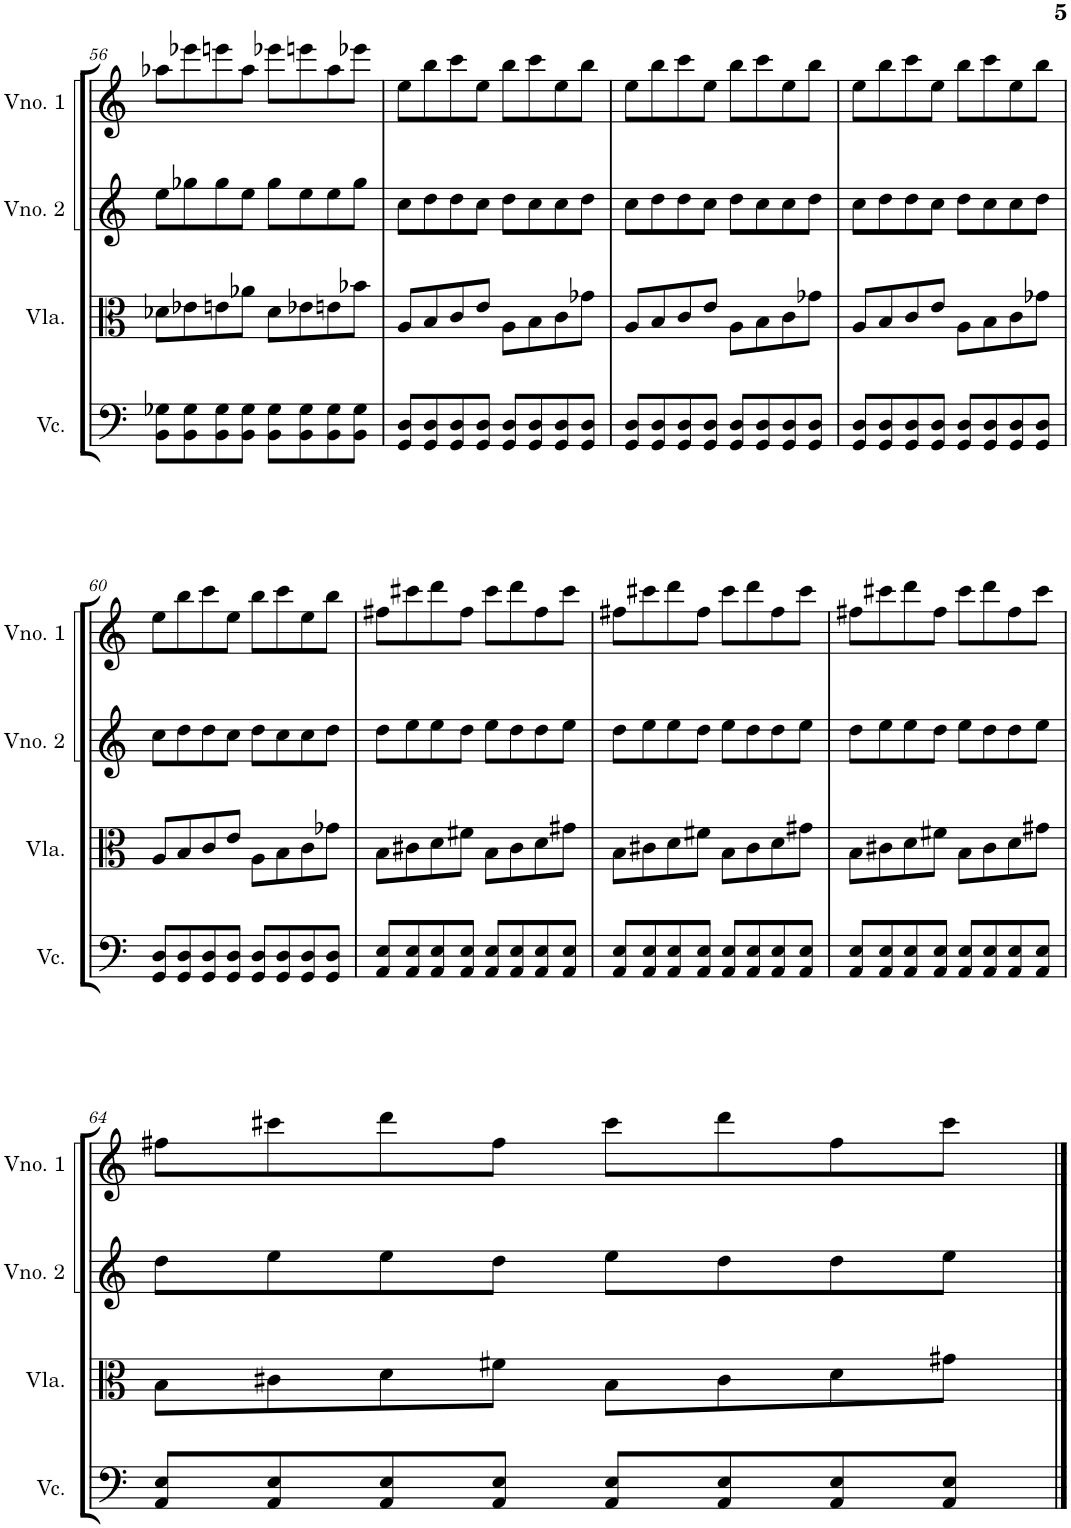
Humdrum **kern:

**kern	**kern	**kern	**kern
*part4	*part3	*part2	*part1
*staff4	*staff3	*staff2	*staff1
*I"Violoncelo	*I"Viola	*I"Violino 2	*I"Violino 1
*I'Vc.	*I'Vla.	*I'Vno. 2	*I'Vno. 1
!!LO:PB:g=z
*clefF4	*clefC3	*clefG2	*clefG2
*k[]	*k[]	*k[]	*k[]
*M4/4	*M4/4	*M4/4	*M4/4
=56	=56	=56	=56
8BB\ 8G-X\L	8d-X\L	8ee\L	8aa-X\L
8BB\ 8G-\	8e-X\	8gg-X\	8eee-X\
8BB\ 8G-\	8en\	8gg-\	8eeen\
8BB\ 8G-\J	8a-X\J	8ee\J	8aa-\J
8BB\ 8G-\L	8d-\L	8gg-\L	8eee-X\L
8BB\ 8G-\	8e-X\	8ee\	8eeen\
8BB\ 8G-\	8en\	8ee\	8aa-\
8BB\ 8G-\J	8b-X\J	8gg-\J	8eee-X\J
=57	=57	=57	=57
8GG/ 8D/L	8A/L	8cc\L	8ee\L
8GG/ 8D/	8B/	8dd\	8bb\
8GG/ 8D/	8c/	8dd\	8ccc\
8GG/ 8D/J	8e/J	8cc\J	8ee\J
8GG/ 8D/L	8A\L	8dd\L	8bb\L
8GG/ 8D/	8B\	8cc\	8ccc\
8GG/ 8D/	8c\	8cc\	8ee\
8GG/ 8D/J	8g-X\J	8dd\J	8bb\J
=58	=58	=58	=58
8GG/ 8D/L	8A/L	8cc\L	8ee\L
8GG/ 8D/	8B/	8dd\	8bb\
8GG/ 8D/	8c/	8dd\	8ccc\
8GG/ 8D/J	8e/J	8cc\J	8ee\J
8GG/ 8D/L	8A\L	8dd\L	8bb\L
8GG/ 8D/	8B\	8cc\	8ccc\
8GG/ 8D/	8c\	8cc\	8ee\
8GG/ 8D/J	8g-X\J	8dd\J	8bb\J
=59	=59	=59	=59
8GG/ 8D/L	8A/L	8cc\L	8ee\L
8GG/ 8D/	8B/	8dd\	8bb\
8GG/ 8D/	8c/	8dd\	8ccc\
8GG/ 8D/J	8e/J	8cc\J	8ee\J
8GG/ 8D/L	8A\L	8dd\L	8bb\L
8GG/ 8D/	8B\	8cc\	8ccc\
8GG/ 8D/	8c\	8cc\	8ee\
8GG/ 8D/J	8g-X\J	8dd\J	8bb\J
!!LO:LB:g=z
=60	=60	=60	=60
8GG/ 8D/L	8A/L	8cc\L	8ee\L
8GG/ 8D/	8B/	8dd\	8bb\
8GG/ 8D/	8c/	8dd\	8ccc\
8GG/ 8D/J	8e/J	8cc\J	8ee\J
8GG/ 8D/L	8A\L	8dd\L	8bb\L
8GG/ 8D/	8B\	8cc\	8ccc\
8GG/ 8D/	8c\	8cc\	8ee\
8GG/ 8D/J	8g-X\J	8dd\J	8bb\J
=61	=61	=61	=61
8AA/ 8E/L	8B\L	8dd\L	8ff#X\L
8AA/ 8E/	8c#X\	8ee\	8ccc#X\
8AA/ 8E/	8d\	8ee\	8ddd\
8AA/ 8E/J	8f#X\J	8dd\J	8ff#\J
8AA/ 8E/L	8B\L	8ee\L	8ccc#\L
8AA/ 8E/	8c#\	8dd\	8ddd\
8AA/ 8E/	8d\	8dd\	8ff#\
8AA/ 8E/J	8g#X\J	8ee\J	8ccc#\J
=62	=62	=62	=62
8AA/ 8E/L	8B\L	8dd\L	8ff#X\L
8AA/ 8E/	8c#X\	8ee\	8ccc#X\
8AA/ 8E/	8d\	8ee\	8ddd\
8AA/ 8E/J	8f#X\J	8dd\J	8ff#\J
8AA/ 8E/L	8B\L	8ee\L	8ccc#\L
8AA/ 8E/	8c#\	8dd\	8ddd\
8AA/ 8E/	8d\	8dd\	8ff#\
8AA/ 8E/J	8g#X\J	8ee\J	8ccc#\J
=63	=63	=63	=63
8AA/ 8E/L	8B\L	8dd\L	8ff#X\L
8AA/ 8E/	8c#X\	8ee\	8ccc#X\
8AA/ 8E/	8d\	8ee\	8ddd\
8AA/ 8E/J	8f#X\J	8dd\J	8ff#\J
8AA/ 8E/L	8B\L	8ee\L	8ccc#\L
8AA/ 8E/	8c#\	8dd\	8ddd\
8AA/ 8E/	8d\	8dd\	8ff#\
8AA/ 8E/J	8g#X\J	8ee\J	8ccc#\J
!!LO:LB:g=z
=64	=64	=64	=64
8AA/ 8E/L	8B\L	8dd\L	8ff#X\L
8AA/ 8E/	8c#X\	8ee\	8ccc#X\
8AA/ 8E/	8d\	8ee\	8ddd\
8AA/ 8E/J	8f#X\J	8dd\J	8ff#\J
8AA/ 8E/L	8B\L	8ee\L	8ccc#\L
8AA/ 8E/	8c#\	8dd\	8ddd\
8AA/ 8E/	8d\	8dd\	8ff#\
8AA/ 8E/J	8g#X\J	8ee\J	8ccc#\J
==	==	==	==
*-	*-	*-	*-
